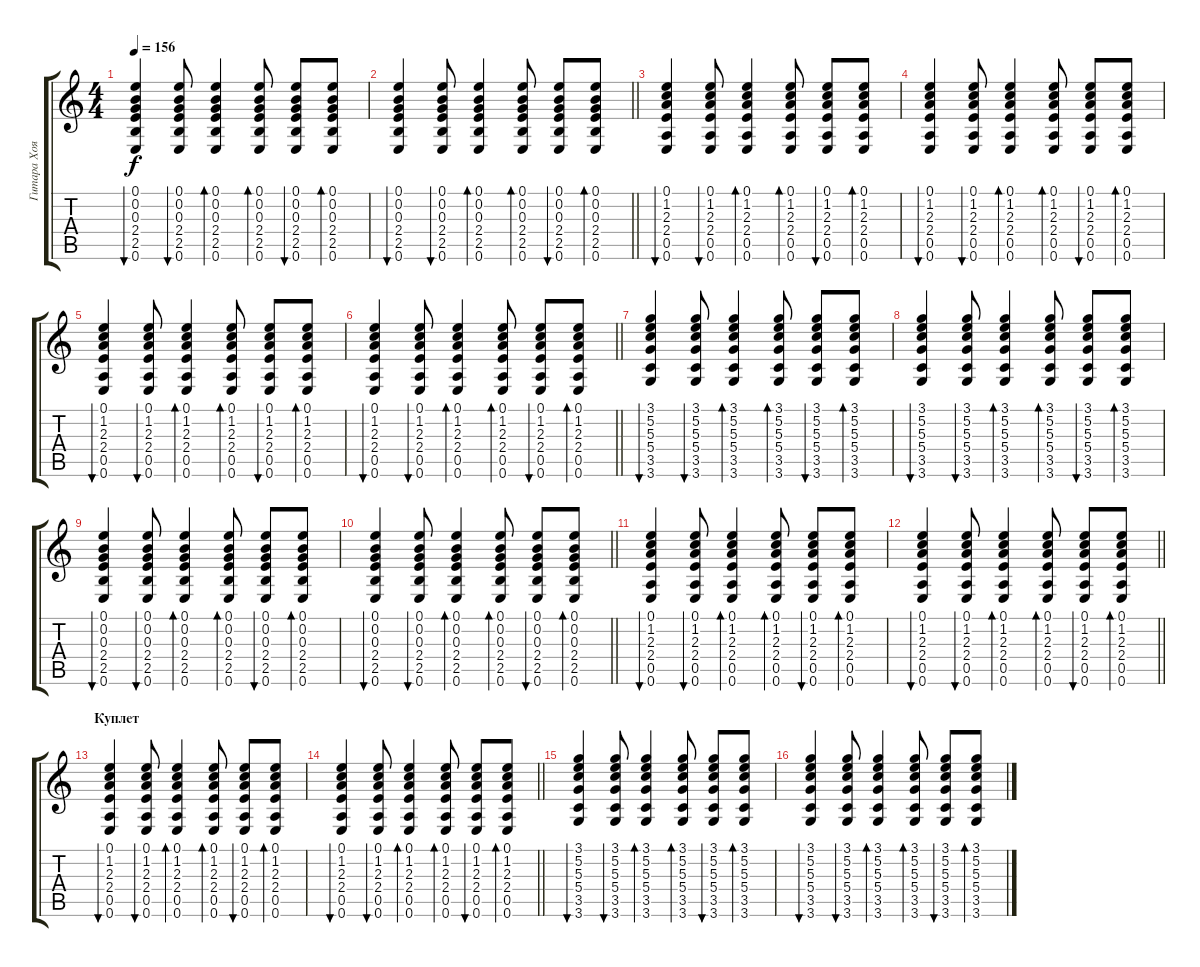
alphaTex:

\track ("Гитара Хоя" "Гитара Хоя") {instrument acousticguitarsteel}
\staff {score tabs}
\tuning (E4 B3 G3 D3 A2 E2) {hide}
\ts (4 4)
\tempo 156
\clef g2
\ks c
(0.1 0.2 0.3 2.4 2.5 0.6).4{bu 60 dy f} (0.1 0.2 0.3 2.4 2.5 0.6).8{bu 60} (0.1 0.2 0.3 2.4 2.5 0.6).4{bd 60} (0.1 0.2 0.3 2.4 2.5 0.6).8{bd 60} (0.1 0.2 0.3 2.4 2.5 0.6).8{bu 60} (0.1 0.2 0.3 2.4 2.5 0.6).8{bd 60} |
\barLineRight lightlight
(0.1 0.2 0.3 2.4 2.5 0.6).4{bu 60} (0.1 0.2 0.3 2.4 2.5 0.6).8{bu 60} (0.1 0.2 0.3 2.4 2.5 0.6).4{bd 60} (0.1 0.2 0.3 2.4 2.5 0.6).8{bd 60} (0.1 0.2 0.3 2.4 2.5 0.6).8{bu 60} (0.1 0.2 0.3 2.4 2.5 0.6).8{bd 60} |
(0.1 1.2 2.3 2.4 0.5 0.6).4{bu 60} (0.1 1.2 2.3 2.4 0.5 0.6).8{bu 60} (0.1 1.2 2.3 2.4 0.5 0.6).4{bd 60} (0.1 1.2 2.3 2.4 0.5 0.6).8{bd 60} (0.1 1.2 2.3 2.4 0.5 0.6).8{bu 60} (0.1 1.2 2.3 2.4 0.5 0.6).8{bd 60} |
(0.1 1.2 2.3 2.4 0.5 0.6).4{bu 60} (0.1 1.2 2.3 2.4 0.5 0.6).8{bu 60} (0.1 1.2 2.3 2.4 0.5 0.6).4{bd 60} (0.1 1.2 2.3 2.4 0.5 0.6).8{bd 60} (0.1 1.2 2.3 2.4 0.5 0.6).8{bu 60} (0.1 1.2 2.3 2.4 0.5 0.6).8{bd 60} |
(0.1 1.2 2.3 2.4 0.5 0.6).4{bu 60} (0.1 1.2 2.3 2.4 0.5 0.6).8{bu 60} (0.1 1.2 2.3 2.4 0.5 0.6).4{bd 60} (0.1 1.2 2.3 2.4 0.5 0.6).8{bd 60} (0.1 1.2 2.3 2.4 0.5 0.6).8{bu 60} (0.1 1.2 2.3 2.4 0.5 0.6).8{bd 60} |
\barLineRight lightlight
(0.1 1.2 2.3 2.4 0.5 0.6).4{bu 60} (0.1 1.2 2.3 2.4 0.5 0.6).8{bu 60} (0.1 1.2 2.3 2.4 0.5 0.6).4{bd 60} (0.1 1.2 2.3 2.4 0.5 0.6).8{bd 60} (0.1 1.2 2.3 2.4 0.5 0.6).8{bu 60} (0.1 1.2 2.3 2.4 0.5 0.6).8{bd 60} |
(3.1 5.2 5.3 5.4 3.5 3.6).4{bu 60} (3.1 5.2 5.3 5.4 3.5 3.6).8{bu 60} (3.1 5.2 5.3 5.4 3.5 3.6).4{bd 60} (3.1 5.2 5.3 5.4 3.5 3.6).8{bd 60} (3.1 5.2 5.3 5.4 3.5 3.6).8{bu 60} (3.1 5.2 5.3 5.4 3.5 3.6).8{bd 60} |
(3.1 5.2 5.3 5.4 3.5 3.6).4{bu 60} (3.1 5.2 5.3 5.4 3.5 3.6).8{bu 60} (3.1 5.2 5.3 5.4 3.5 3.6).4{bd 60} (3.1 5.2 5.3 5.4 3.5 3.6).8{bd 60} (3.1 5.2 5.3 5.4 3.5 3.6).8{bu 60} (3.1 5.2 5.3 5.4 3.5 3.6).8{bd 60} |
(0.1 0.2 0.3 2.4 2.5 0.6).4{bu 60} (0.1 0.2 0.3 2.4 2.5 0.6).8{bu 60} (0.1 0.2 0.3 2.4 2.5 0.6).4{bd 60} (0.1 0.2 0.3 2.4 2.5 0.6).8{bd 60} (0.1 0.2 0.3 2.4 2.5 0.6).8{bu 60} (0.1 0.2 0.3 2.4 2.5 0.6).8{bd 60} |
\barLineRight lightlight
(0.1 0.2 0.3 2.4 2.5 0.6).4{bu 60} (0.1 0.2 0.3 2.4 2.5 0.6).8{bu 60} (0.1 0.2 0.3 2.4 2.5 0.6).4{bd 60} (0.1 0.2 0.3 2.4 2.5 0.6).8{bd 60} (0.1 0.2 0.3 2.4 2.5 0.6).8{bu 60} (0.1 0.2 0.3 2.4 2.5 0.6).8{bd 60} |
(0.1 1.2 2.3 2.4 0.5 0.6).4{bu 60} (0.1 1.2 2.3 2.4 0.5 0.6).8{bu 60} (0.1 1.2 2.3 2.4 0.5 0.6).4{bd 60} (0.1 1.2 2.3 2.4 0.5 0.6).8{bd 60} (0.1 1.2 2.3 2.4 0.5 0.6).8{bu 60} (0.1 1.2 2.3 2.4 0.5 0.6).8{bd 60} |
\barLineRight lightlight
(0.1 1.2 2.3 2.4 0.5 0.6).4{bu 60} (0.1 1.2 2.3 2.4 0.5 0.6).8{bu 60} (0.1 1.2 2.3 2.4 0.5 0.6).4{bd 60} (0.1 1.2 2.3 2.4 0.5 0.6).8{bd 60} (0.1 1.2 2.3 2.4 0.5 0.6).8{bu 60} (0.1 1.2 2.3 2.4 0.5 0.6).8{bd 60} |
\section ("" "Куплет")
(0.1 1.2 2.3 2.4 0.5 0.6).4{bu 60} (0.1 1.2 2.3 2.4 0.5 0.6).8{bu 60} (0.1 1.2 2.3 2.4 0.5 0.6).4{bd 60} (0.1 1.2 2.3 2.4 0.5 0.6).8{bd 60} (0.1 1.2 2.3 2.4 0.5 0.6).8{bu 60} (0.1 1.2 2.3 2.4 0.5 0.6).8{bd 60} |
\barLineRight lightlight
(0.1 1.2 2.3 2.4 0.5 0.6).4{bu 60} (0.1 1.2 2.3 2.4 0.5 0.6).8{bu 60} (0.1 1.2 2.3 2.4 0.5 0.6).4{bd 60} (0.1 1.2 2.3 2.4 0.5 0.6).8{bd 60} (0.1 1.2 2.3 2.4 0.5 0.6).8{bu 60} (0.1 1.2 2.3 2.4 0.5 0.6).8{bd 60} |
(3.1 5.2 5.3 5.4 3.5 3.6).4{bu 60} (3.1 5.2 5.3 5.4 3.5 3.6).8{bu 60} (3.1 5.2 5.3 5.4 3.5 3.6).4{bd 60} (3.1 5.2 5.3 5.4 3.5 3.6).8{bd 60} (3.1 5.2 5.3 5.4 3.5 3.6).8{bu 60} (3.1 5.2 5.3 5.4 3.5 3.6).8{bd 60} |
(3.1 5.2 5.3 5.4 3.5 3.6).4{bu 60} (3.1 5.2 5.3 5.4 3.5 3.6).8{bu 60} (3.1 5.2 5.3 5.4 3.5 3.6).4{bd 60} (3.1 5.2 5.3 5.4 3.5 3.6).8{bd 60} (3.1 5.2 5.3 5.4 3.5 3.6).8{bu 60} (3.1 5.2 5.3 5.4 3.5 3.6).8{bd 60}
